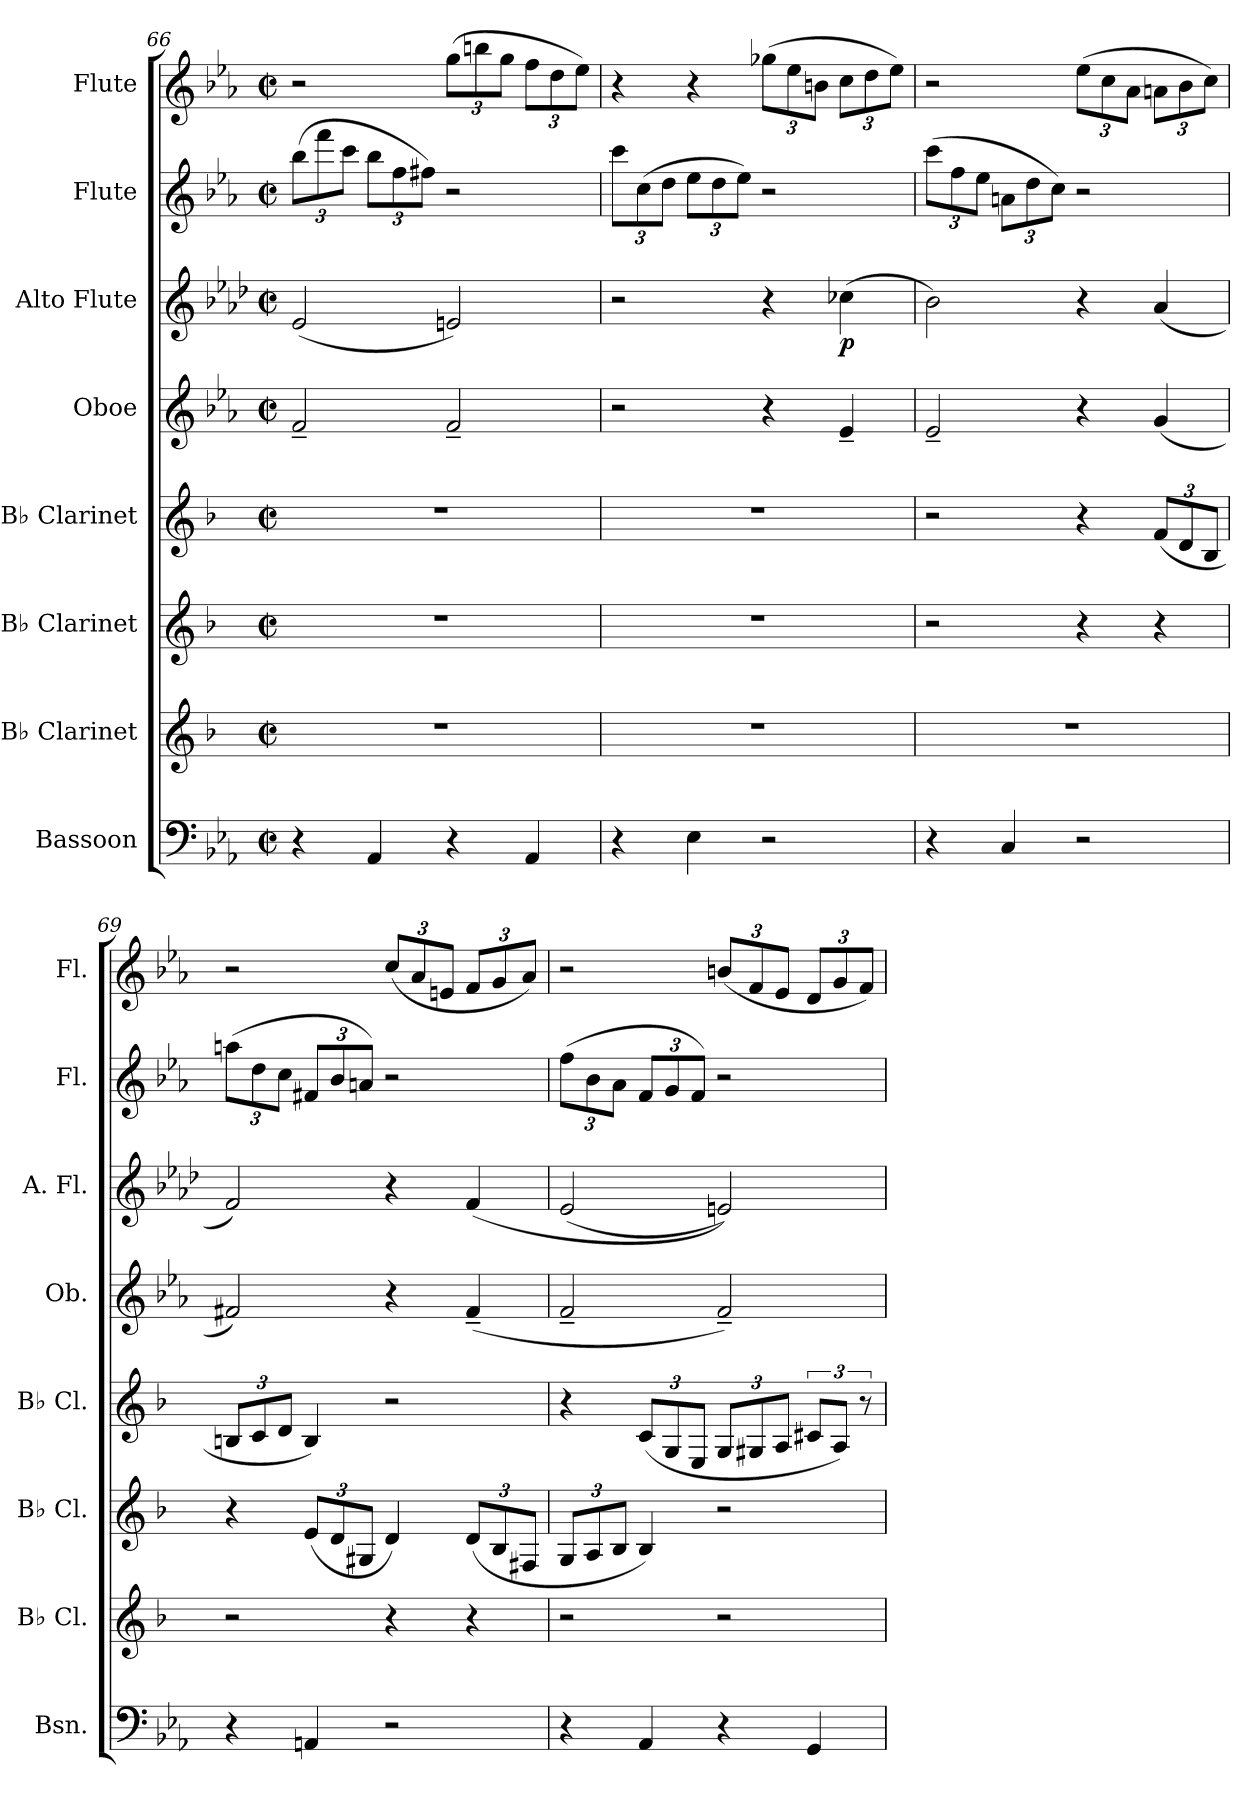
**kern	**kern	**kern	**kern	**kern	**kern	**dynam	**kern	**kern
*part8	*part7	*part6	*part5	*part4	*part3	*part3	*part2	*part1
*staff8	*staff7	*staff6	*staff5	*staff4	*staff3	*staff3	*staff2	*staff1
*I"Bassoon	*I"B♭ Clarinet	*I"B♭ Clarinet	*I"B♭ Clarinet	*I"Oboe	*I"Alto Flute	*	*I"Flute	*I"Flute
*I'Bsn.	*I'B♭ Cl.	*I'B♭ Cl.	*I'B♭ Cl.	*I'Ob.	*I'A. Fl.	*	*I'Fl.	*I'Fl.
*clefF4	*clefG2	*clefG2	*clefG2	*clefG2	*clefG2	*	*clefG2	*clefG2
*	*ITrd1c2	*ITrd1c2	*ITrd1c2	*	*ITrd3c5	*	*	*
*k[b-e-a-]	*k[b-e-a-]	*k[b-e-a-]	*k[b-e-a-]	*k[b-e-a-]	*k[b-e-a-]	*	*k[b-e-a-]	*k[b-e-a-]
*M2/2	*M2/2	*M2/2	*M2/2	*M2/2	*M2/2	*	*M2/2	*M2/2
*met(c|)	*met(c|)	*met(c|)	*met(c|)	*met(c|)	*met(c|)	*	*met(c|)	*met(c|)
*	*	*	*	*	*	*	*Xbrackettup	*
=66	=66	=66	=66	=66	=66	=66	=66	=66
4r	1r	1r	1r	2f~/	(<2B-/	.	(>12bb-\L	2r
.	.	.	.	.	.	.	12fff\	.
.	.	.	.	.	.	.	12ccc\J	.
4AA-/	.	.	.	.	.	.	12bb-\L	.
.	.	.	.	.	.	.	12ff\	.
.	.	.	.	.	.	.	12ff#X\J)	.
*	*	*	*	*	*	*	*	*Xbrackettup
4r	.	.	.	2f~/	2Bn/)	.	2r	(>12gg\L
.	.	.	.	.	.	.	.	12bbn\
.	.	.	.	.	.	.	.	12gg\J
4AA-/	.	.	.	.	.	.	.	12ff\L
.	.	.	.	.	.	.	.	12dd\
.	.	.	.	.	.	.	.	12ee-\J)
=67	=67	=67	=67	=67	=67	=67	=67	=67
4r	1r	1r	1r	2r	2r	.	12ccc\L	4r
.	.	.	.	.	.	.	(>12cc\	.
.	.	.	.	.	.	.	12dd\J	.
4E-\	.	.	.	.	.	.	12ee-\L	4r
.	.	.	.	.	.	.	12dd\	.
.	.	.	.	.	.	.	12ee-\J)	.
2r	.	.	.	4r	4r	.	2r	(>12gg-X\L
.	.	.	.	.	.	.	.	12ee-\
.	.	.	.	.	.	.	.	12bn\J
!	!	!	!	!	!	!LO:DY:b	!	!
.	.	.	.	4e-~/	(>4g-X\	p	.	12cc\L
.	.	.	.	.	.	.	.	12dd\
.	.	.	.	.	.	.	.	12ee-\J)
=68	=68	=68	=68	=68	=68	=68	=68	=68
4r	1r	2r	2r	2e-~/	2f\)	.	(>12ccc\L	2r
.	.	.	.	.	.	.	12ff\	.
.	.	.	.	.	.	.	12ee-\J	.
4C/	.	.	.	.	.	.	12an\L	.
.	.	.	.	.	.	.	12dd\	.
.	.	.	.	.	.	.	12cc\J)	.
2r	.	4r	4r	4r	4r	.	2r	(>12ee-\L
.	.	.	.	.	.	.	.	12cc\
.	.	.	.	.	.	.	.	12a-\J
*	*	*	*Xbrackettup	*	*	*	*	*
.	.	4r	(<12e-/L	(<4g/	(<4e-/	.	.	12an\L
.	.	.	12c/	.	.	.	.	12b-\
.	.	.	12A-/J	.	.	.	.	12cc\J)
!!LO:PB:g=z
=69	=69	=69	=69	=69	=69	=69	=69	=69
4r	2r	4r	12An/L	2f#X/)	2c/)	.	(>12aan\L	2r
.	.	.	12B-/	.	.	.	12dd\	.
.	.	.	12c/J	.	.	.	12cc\J	.
*	*	*Xbrackettup	*	*	*	*	*	*
4AAn/	.	(<12d/L	4A/)	.	.	.	12f#X/L	.
.	.	12c/	.	.	.	.	12b-/	.
.	.	12F#X/J	.	.	.	.	12an/J)	.
2r	4r	4c/)	2r	4r	4r	.	2r	(<12cc/L
.	.	.	.	.	.	.	.	12a-/
.	.	.	.	.	.	.	.	12en/J
.	4r	(<12c/L	.	(<4f#~/	(<4c/	.	.	12f/L
.	.	12A-/	.	.	.	.	.	12g/
.	.	12En/J	.	.	.	.	.	12a-/J)
=70	=70	=70	=70	=70	=70	=70	=70	=70
4r	2r	12F/L	4r	2f~/	(<2B-/	.	(>12ff\L	2r
.	.	12G/	.	.	.	.	12b-\	.
.	.	12A-/J	.	.	.	.	12a-\J	.
4AA-/	.	4A-/)	(<12B-/L	.	.	.	12f/L	.
.	.	.	12F/	.	.	.	12g/	.
.	.	.	12D/J	.	.	.	12f/J)	.
4r	2r	2r	12F/L	2f~/)	2Bn/))	.	2r	(<12bn/L
.	.	.	12F#X/	.	.	.	.	12f/
.	.	.	12G/J	.	.	.	.	12e-/J
*	*	*	*brackettup	*	*	*	*	*
4GG/	.	.	12Bn/L	.	.	.	.	12d/L
.	.	.	12G/J)	.	.	.	.	12g/
.	.	.	12r	.	.	.	.	12f/J)
=	=	=	=	=	=	=	=	=
*-	*-	*-	*-	*-	*-	*-	*-	*-
